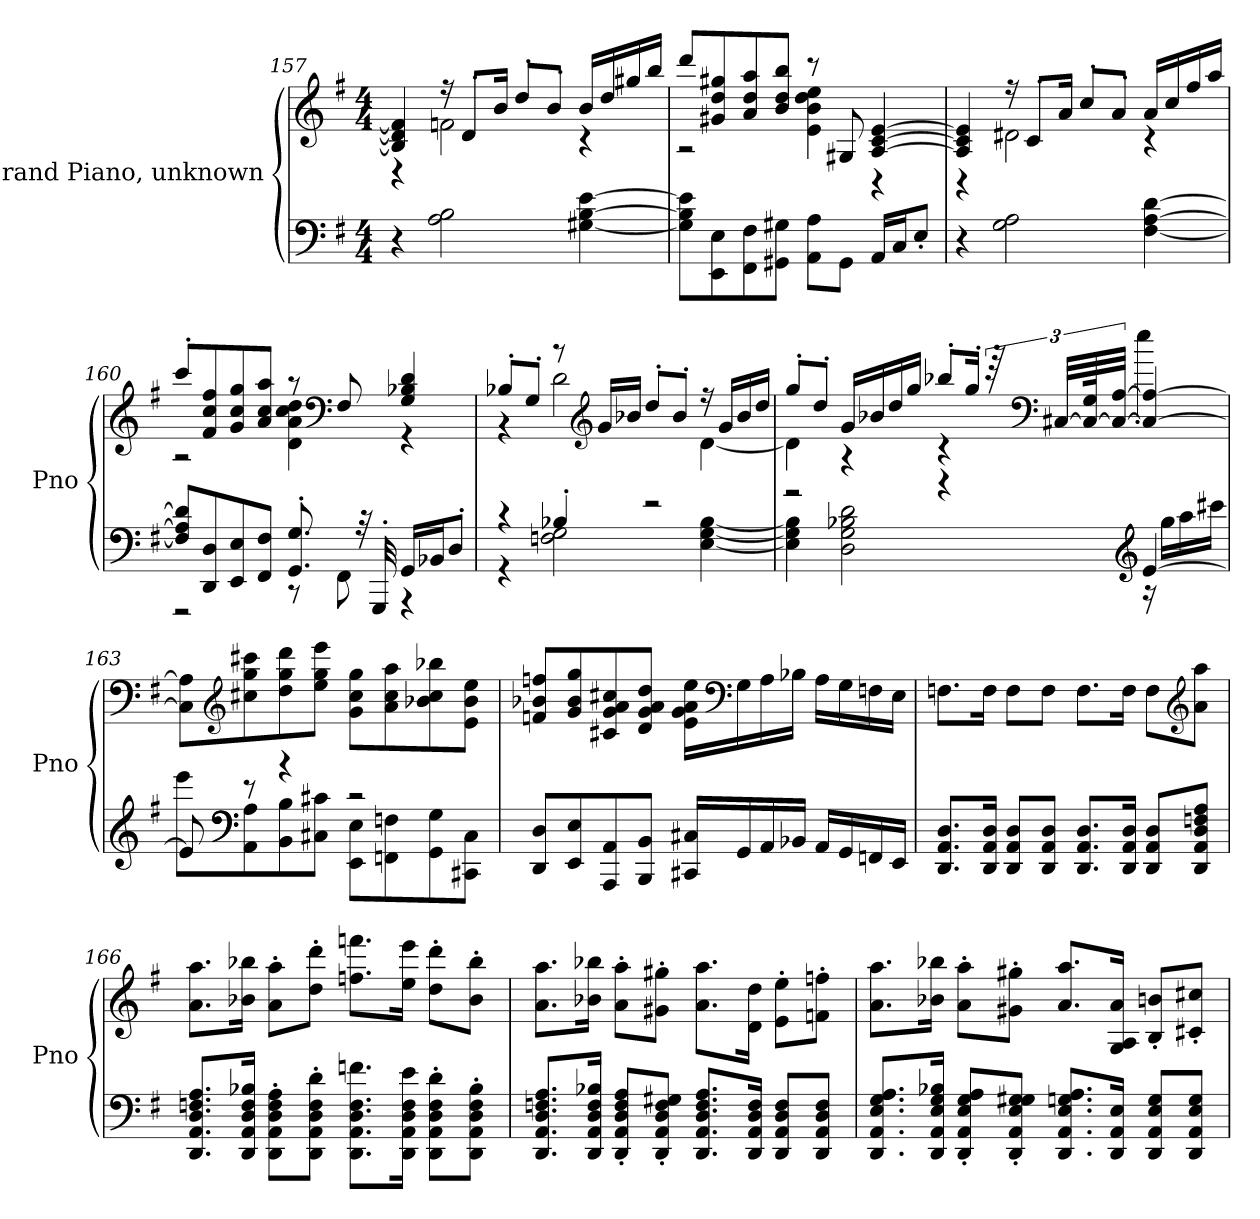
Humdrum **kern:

**kern	**kern
*part1	*part1
*staff2	*staff1
*I"Grand Piano, unknown	*
*I'Pno	*
*clefF4	*clefG2
*k[f#]	*k[f#]
*M4/4	*M4/4
=157	=157
*	*^
4r	4B/] 4d/] 4f#/]	4r
2A\ 2B\	16r	2fn\
.	8d'/L	.
.	16b/Jk	.
.	8dd'/L	.
.	8b'/J	.
[4G#X\ [4B\ [4e\	16b/LL	4r
.	16dd/	.
.	16gg#X/	.
.	16bb/JJ	.
!!LO:LB:g=z	!!
=158	=158	=158
8G#\] 8B\] 8e\]L	8ddd/L	2r
8EE\ 8E\	8g#X/ 8dd/ 8gg#X/	.
8FF#\ 8F#\	8a/ 8dd/ 8aa/	.
8GG#X\ 8G#X\J	8b/ 8dd/ 8bb/J	.
8AA\ 8A\L	8r	4e\ 4b\ 4dd\ 4ee\
8GG#\J	8G#X/	.
16AA/LL	[4A/ [4c/ [4e/	4r
16C/J	.	.
8E'/J	.	.
=159	=159	=159
4r	4A/] 4c/] 4e/]	4r
2G\ 2A\	16r	2d#X\
.	8c'/L	.
.	16a/Jk	.
.	8cc'/L	.
.	8a'/J	.
[4F#\ [4A\ [4d\	16a/LL	4r
.	16cc/	.
.	16ff#/	.
.	16aa/JJ	.
=160	=160	=160
*^	*	*
8F#/] 8A/] 8d/]L	2r	8ccc'/L	2r
8DD/ 8D/	.	8f#/ 8cc/ 8ff#/	.
8EE/ 8E/	.	8g/ 8cc/ 8gg/	.
8FF#/ 8F#/J	.	8a/ 8cc/ 8aa/J	.
8.GG/' 8.G/'	8r	8r	4d\ 4a\ 4cc\ 4dd\
*	*	*clefF4	*
.	8FF#\	8F#/	.
32r	.	.	.
32GGG'/	.	.	.
16GG/LL	4r	4G/ 4B-X/ 4d/	4r
16BB-X/J	.	.	.
8D'/J	.	.	.
!!LO:LB:g=z	!!
=161	=161	=161	=161
4r	4r	8B-X'/L	4r
.	.	8G'/J	.
4B-X'/	2Fn\ 2G\	8r	2d\
*	*	*clefG2	*
.	.	16g/LL	.
.	.	16b-X/JJ	.
2r	.	8dd'/L	.
.	.	8b-'/J	.
.	[4E\ [4G\ [4B-\	16r	[4d\
.	.	16g/LL	.
.	.	16b-/	.
.	.	16dd/JJ	.
=162	=162	=162	=162
2r	4E\] 4G\] 4B-\]	8gg'/L	4d\]
.	.	8dd'/J	.
.	2D\ 2G\ 2B-X\ 2d\	16g/LL	4r
.	.	16b-X/	.
.	.	16dd/	.
.	.	16gg/JJ	.
4r	.	8bb-X'/L	4r
.	.	16gg'/Jk	.
.	.	96r	.
*	*	*clefF4	*
.	.	[48C#X/LLL	.
.	.	96C#/_ 96G/K	.
.	.	48C#/_ [48A/JJJ	.
*clefG2	*	*	*
[4e/	16r	4C#/_ 4A/_	4ee'\
.	16gg\LL	.	.
.	16aa\	.	.
.	16ccc#X\JJ	.	.
*	*	*v	*v
!!LO:PB:g=z
=163	=163	=163
8e/]	8eee\L	8C#\] 8A\]L
*clefF4	*	*clefG2
8r	8AA\ 8A\	8cc#X\ 8gg\ 8ccc#X\
4r	8BB\ 8B\	8dd\ 8gg\ 8ddd\
.	8C#X\ 8c#X\J	8ee\ 8gg\ 8eee\J
2r	8EE\ 8E\L	8g\ 8cc#\ 8gg\L
.	8FFn\ 8Fn\	8a\ 8cc#\ 8aa\
.	8GG\ 8G\	8b-X\ 8cc#\ 8bb-X\
.	8CC#X\ 8C#\J	8e\ 8b-\ 8ee\J
*v	*v	*
=164	=164
8DD/ 8D/L	8fn/ 8b-X/ 8ffn/L
8EE/ 8E/	8g/ 8b-/ 8gg/
8AAA/ 8AA/	8c#X/ 8g/ 8a/ 8cc#X/
8BBB/ 8BB/J	8d/ 8g/ 8a/ 8dd/J
16CC#X/ 16C#X/LL	16e\ 16g\ 16a\ 16ee\LL
*	*clefF4
16GG/	16G\
16AA/	16A\
16BB-X/JJ	16B-X\JJ
16AA/LL	16A\LL
16GG/	16G\
16FFn/	16Fn\
16EE/JJ	16E\JJ
!!LO:LB:g=z
=165	=165
8.DD/ 8.AA/ 8.D/L	8.Fn\L
16DD/ 16AA/ 16D/Jk	16F\Jk
8DD/ 8AA/ 8D/L	8F\L
8DD/ 8AA/ 8D/J	8F\J
8.DD/ 8.AA/ 8.D/L	8.F\L
16DD/ 16AA/ 16D/Jk	16F\Jk
8DD/ 8AA/ 8D/L	8F\L
*	*clefG2
8DD/ 8AA/ 8D/ 8Fn/ 8A/J	8a\ 8aa\J
=166	=166
8.DD/ 8.AA/ 8.D/ 8.Fn/ 8.A/L	8.a\ 8.aa\L
16DD/ 16AA/ 16D/ 16F/ 16B-X/Jk	16b-X\ 16bb-X\Jk
8DD\' 8AA\' 8D\' 8F\' 8A\'L	8a\' 8aa\'L
8DD\' 8AA\' 8D\' 8F\' 8d\'J	8dd\' 8ddd\'J
8.DD\ 8.AA\ 8.D\ 8.F\ 8.fn\L	8.ffn\ 8.fffn\L
16DD\ 16AA\ 16D\ 16F\ 16e\Jk	16ee\ 16eee\Jk
8DD\' 8AA\' 8D\' 8F\' 8d\'L	8dd\' 8ddd\'L
8DD\' 8AA\' 8D\' 8F\' 8B-\'J	8b-\' 8bb-\'J
=167	=167
8.DD/ 8.AA/ 8.D/ 8.Fn/ 8.A/L	8.a\ 8.aa\L
16DD/ 16AA/ 16D/ 16F/ 16B-X/Jk	16b-X\ 16bb-X\Jk
8DD/' 8AA/' 8D/' 8F/' 8A/'L	8a\' 8aa\'L
8DD/' 8AA/' 8D/' 8F/' 8G#X/'J	8g#X\' 8gg#X\'J
8.DD/ 8.AA/ 8.D/ 8.F/ 8.A/L	8.a\ 8.aa\L
16DD/ 16AA/ 16D/ 16F/Jk	16d\ 16dd\Jk
8DD/ 8AA/ 8D/ 8F/L	8e\' 8ee\'L
8DD/ 8AA/ 8D/ 8F/J	8fn\' 8ffn\'J
!!LO:LB:g=z
=168	=168
8.DD/ 8.AA/ 8.E/ 8.G/ 8.A/L	8.a\ 8.aa\L
16DD/ 16AA/ 16E/ 16G/ 16B-X/Jk	16b-X\ 16bb-X\Jk
8DD/' 8AA/' 8E/' 8G/' 8A/'L	8a\' 8aa\'L
8DD/' 8AA/' 8E/' 8G/' 8G#X/'J	8g#X\' 8gg#X\'J
8.DD/ 8.AA/ 8.E/ 8.Gn/ 8.A/L	8.a/ 8.aa/L
16DD/ 16AA/ 16E/Jk	16G/ 16A/ 16a/Jk
8DD/ 8AA/ 8E/ 8G/L	8B/' 8bn/'L
8DD/ 8AA/ 8E/ 8G/J	8c#X/' 8cc#X/'J
=	=
*-	*-
